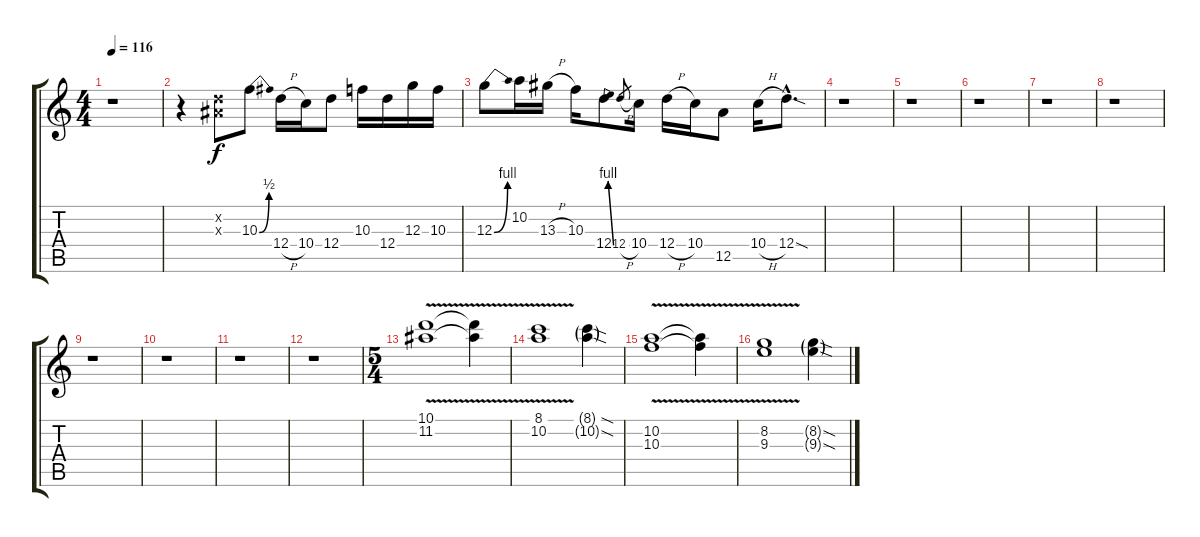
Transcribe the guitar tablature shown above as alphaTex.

\track "" {instrument distortionguitar}
\staff {score tabs}
\tuning (E4 B3 G3 D3 A2 E2) {hide}
\ts (4 4)
\tempo 116
\clef g2
\ks c
r.1{dy f} |
r.4 (3.2{x} 3.3{x}).8 10.3{be (bend 0 0 60 2)}.8 12.4{h}.16 10.4.16 12.4.8 10.3.16 12.4.16 12.3.16 10.3.16 |
12.3{be (bend 0 0 60 4)}.8 10.2.16 13.3{h}.16 10.3.16 12.4{be (bend 0 0 60 4)}.8 12.4{h}.8{gr} 10.4.16 12.4{h}.16 10.4.16 12.5.8 10.4{h}.16 12.4{sod hac}.8{d} |
r.1 |
r.1 |
r.1 |
r.1 |
r.1 |
r.1 |
r.1 |
r.1 |
r.1 |
\ts (5 4)
(10.1{v} 11.2{v}).1 (10.1{t} 11.2{t}).4 |
(8.1{v} 10.2{v}).1 (8.1{sod g} 10.2{sod g}).4 |
(10.2{v} 10.3{v}).1 (10.2{t} 10.3{t}).4 |
(8.2{v} 9.3{v}).1 (8.2{sod g} 9.3{sod g}).4
